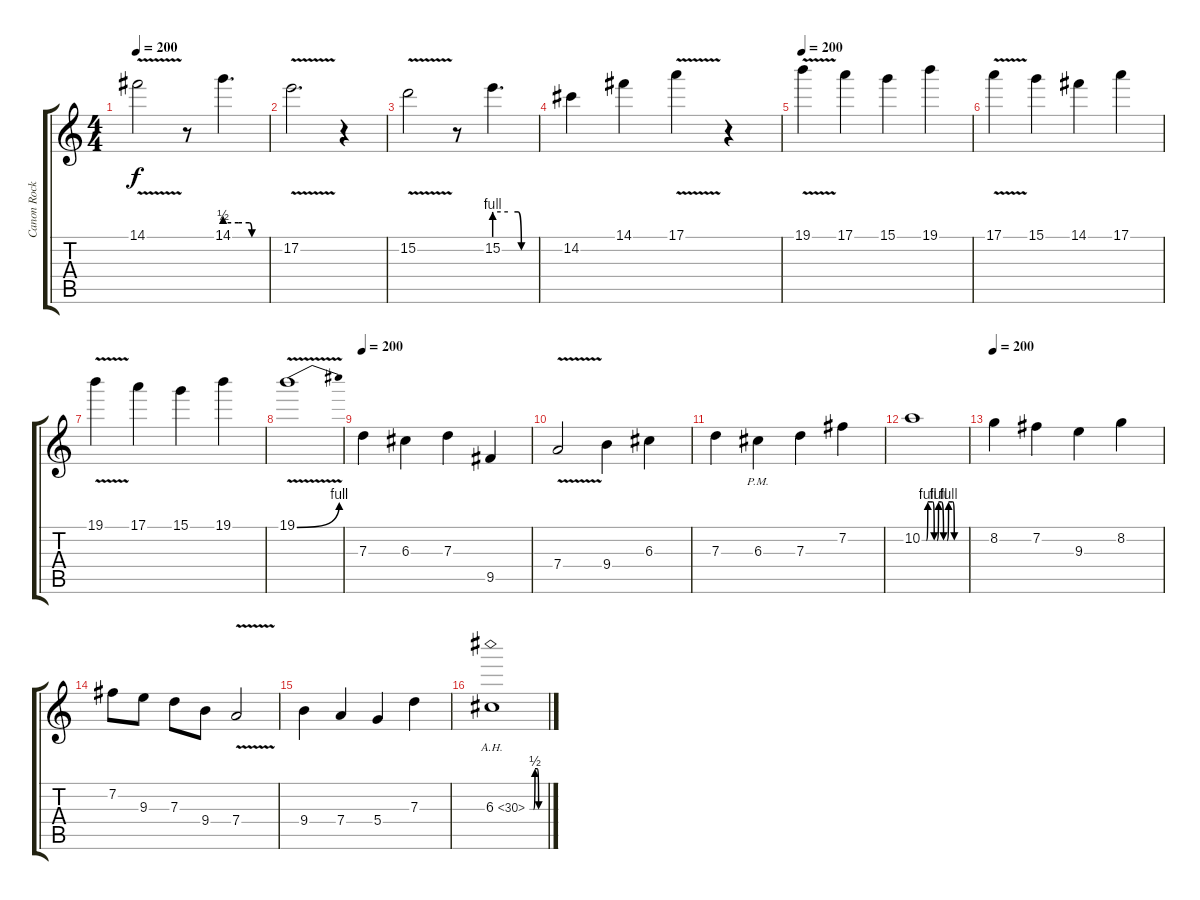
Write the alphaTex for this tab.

\track ("Canon Rock" "Canon Rock") {instrument distortionguitar}
\staff {score tabs}
\tuning (E4 B3 G3 D3 A2 E2) {hide}
\ts (4 4)
\tempo 200
\clef g2
\ks c
14.1{v}.2{dy f} r.8 14.1{be (custom 0 2 20 2 36 2 40 0 60 0)}.4{d} |
17.2{v}.2{d} r.4 |
15.2{v}.2 r.8 15.2{be (custom 0 4 20 4 35 4 40 0 60 0)}.4{d} |
14.2.4 14.1.4 17.1{v}.4 r.4 |
\tempo 200
19.1{v}.4 17.1.4 15.1.4 19.1.4 |
17.1{v}.4 15.1.4 14.1.4 17.1.4 |
19.1{v}.4 17.1.4 15.1.4 19.1.4 |
19.1{be (bend 0 0 60 4) v}.1 |
\tempo 200
7.3.4 6.3.4 7.3.4 9.5.4 |
7.4{v}.2 9.4.4 6.3.4 |
7.3.4 6.3{pm}.4 7.3.4 7.2.4 |
10.2{be (custom 0 0 6 0 8 4 15 4 17 0 21 0 23 4 27 4 30 0 35 0 37 4 43 4 45 0 60 0)}.1 |
\tempo 200
8.2.4 7.2.4 9.3.4 8.2.4 |
7.2.8 9.3.8 7.3.8 9.4.8 7.4{v}.2 |
9.4.4 7.4.4 5.4.4 7.3.4 |
6.3{be (custom 0 0 15 0 21 2 30 2 36 0 60 0) ah 24}.1
